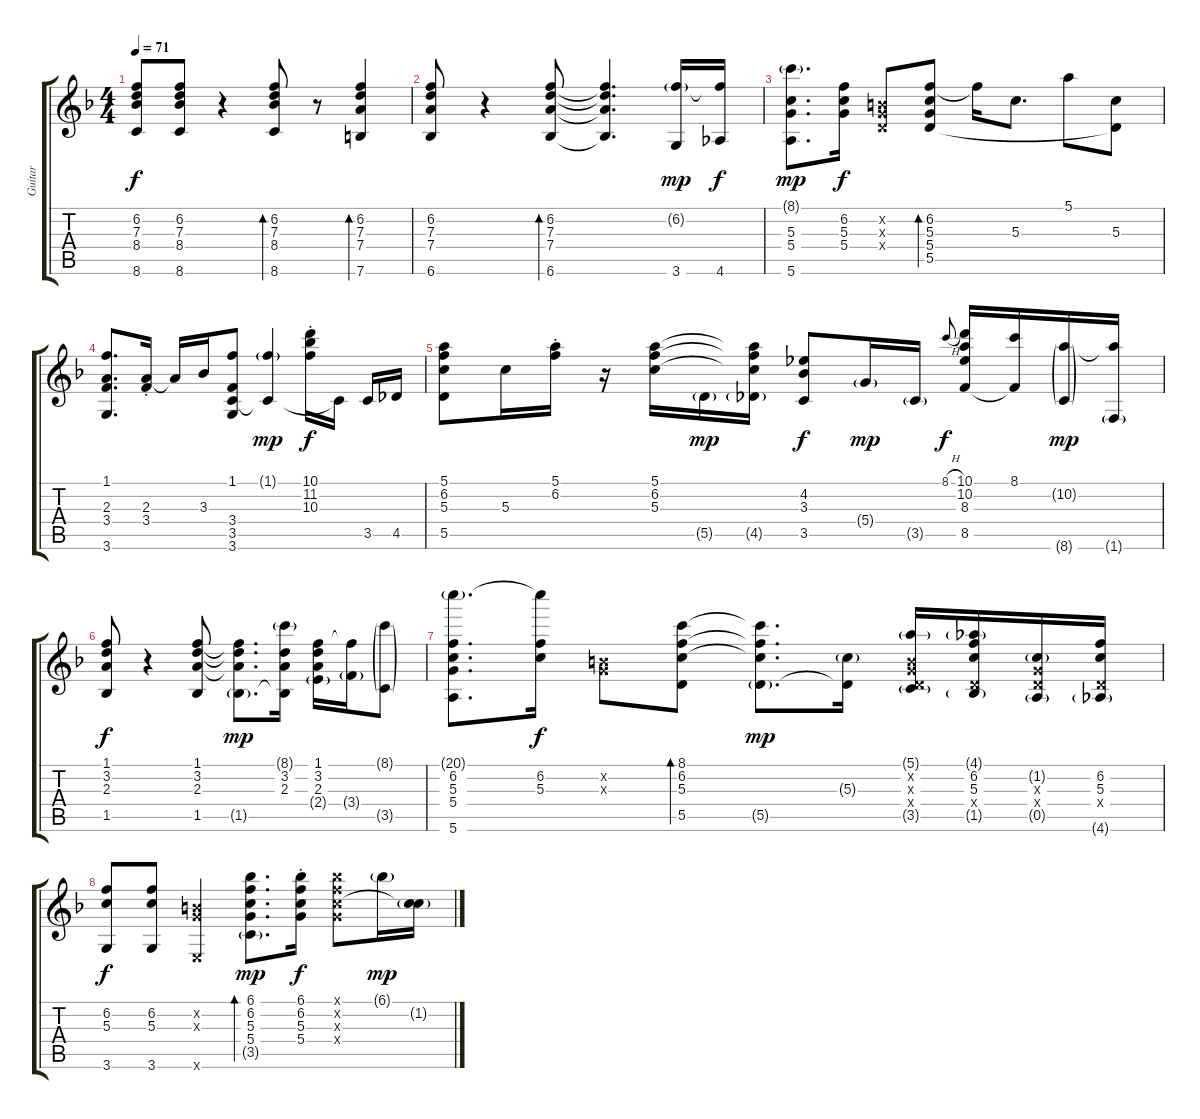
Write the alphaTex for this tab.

\track ("Guitar" "Guitar") {instrument acousticguitarsteel}
\staff {score tabs}
\tuning (E4 B3 G3 D3 A2 E2) {hide}
\ts (4 4)
\tempo 71
\clef g2
\ks f
(6.2 7.3 8.4 8.6).8{dy f} (6.2 7.3 8.4 8.6).8 r.4 (6.2 7.3 8.4 8.6).8{bd 120} r.8 (6.2 7.3 7.4 7.6).4{bd 120} |
(6.2 7.3 7.4 6.6).8 r.4 (6.2 7.3 7.4 6.6).8{bd 30} (6.2{t} 7.3{t} 7.4{t} 6.6{t}).4{d} (6.2{g} 3.6).16{dy mp} (6.2{t} 4.6).16{dy f} |
(8.1{g} 5.3 5.4 5.6).8{d dy mp} (6.2 5.3 5.4).16{dy f} (0.2{x} 0.3{x} 0.4{x}).8 (6.2 5.3 5.4 5.5).8{bd 30} 6.2{t}.16 5.3.8{d} 5.1.8 (5.3 5.5{t}).8 |
(1.1 2.3 3.4 3.6).8{d} (2.3 3.4{st}).16 2.3{t}.16 3.3.16 (1.1 3.4 3.5 3.6).8 (1.1{g} 3.5{t}).4{dy mp} (10.1 11.2 10.3{st}).16{dy f} 3.5{t}.16{beam split} 3.5.16 4.5.16 |
(5.1 6.2 5.3 5.5).8 5.3.16 (5.1{st} 6.2).16 r.16 (5.1 6.2 5.3).16 5.5{g}.16{dy mp} (5.1{t} 6.2{t} 5.3{t} 4.5{g}).16 (4.2 3.3 3.5).8{dy f} 5.4{g}.16{dy mp} 3.5{g}.16 8.1{h}.8{gr onbeat dy f} (10.1 10.2 8.3 8.5).16 (8.1 8.5{t}).16 (10.2{g} 8.6{g}).16{dy mp} (10.2{t} 1.6{g}).16 |
(1.1 3.2 2.3 1.5).8{dy f} r.4 (1.1 3.2 2.3 1.5).8 (1.1{t} 3.2{t} 2.3{t} 1.5{g}).8{d dy mp} (8.1{g} 3.2 2.3 1.5{t}).16 (1.1 3.2 2.3 2.4{g}).16 (1.1{t} 3.4{g}).16 (8.1{g} 3.5{g}).8 |
(20.1{g} 6.2 5.3 5.4 5.6).8{d} (20.1{t} 6.2 5.3).16{dy f} (0.2{x} 0.3{x}).8 (8.1 6.2 5.3 5.5).8{bd 30} (8.1{t} 6.2{t} 5.3{t} 5.5{g}).8{d dy mp} (5.3{g} 5.5{t}).16 (5.1{g} 0.2{x} 0.3{x} 0.4{x} 3.5{g}).16 (4.1{g} 6.2 5.3 0.4{x} 1.5{g}).16 (1.2{g} 0.3{x} 0.4{x} 0.5{g}).16 (6.2 5.3 0.4{x} 4.6{g}).16 |
(6.2 5.3 3.6).8{dy f} (6.2 5.3 3.6).8 (0.2{x} 0.3{x} 0.6{x}).4 (6.1 6.2 5.3 5.4 3.5{g}).8{d bd 30 dy mp} (6.1 6.2 5.3{st} 5.4).16{dy f} (6.1{x} 6.2{x} 5.3{x} 5.4{x}).8 6.1{g}.16{dy mp} (1.2{g} 5.3{t}).16
